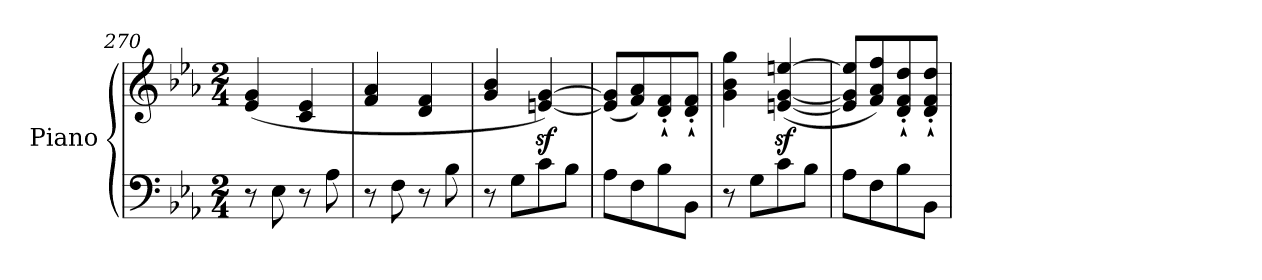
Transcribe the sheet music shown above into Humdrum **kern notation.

**kern	**kern	**dynam
*part1	*part1	*part1
*staff2	*staff1	*staff1/2
*I"Piano	*	*
*I'Pno	*	*
*clefF4	*clefG2	*
*k[b-e-a-]	*k[b-e-a-]	*
*M2/4	*M2/4	*
=270	=270	=270
8r	(4e-/ 4g/	.
8E-\	.	.
8r	4c/ 4e-/	.
8A-\	.	.
=271	=271	=271
8r	4f/ 4a-/	.
8F\	.	.
8r	4d/ 4f/	.
8B-\	.	.
=272	=272	=272
8r	4g/ 4b-/	.
8G\L	.	.
8c\	[4en/z< [4g/z<)	.
8B-\J	.	.
=273	=273	=273
8A-\L	(8e/] 8g/]L	.
8F\	8f/ 8a-/)	.
8B-\	8d/`' 8f/`'	.
8BB-\J	8d/`' 8f/`'J	.
!!LO:LB:g=z
=274	=274	=274
!	!	!LO:DY:b
8r	4g\ 4b-\ 4gg\	other-dynamics
8G\L	.	.
8c\	([4en/z< [4g/z< [4een/z<	.
8B-\J	.	.
=275	=275	=275
8A-\L	8e/] 8g/] 8ee/]L	.
8F\	8f/ 8a-/ 8ff/)	.
8B-\	8d/`' 8f/`' 8dd/`'	.
8BB-\J	8d/`' 8f/`' 8dd/`'J	.
=	=	=
*-	*-	*-
